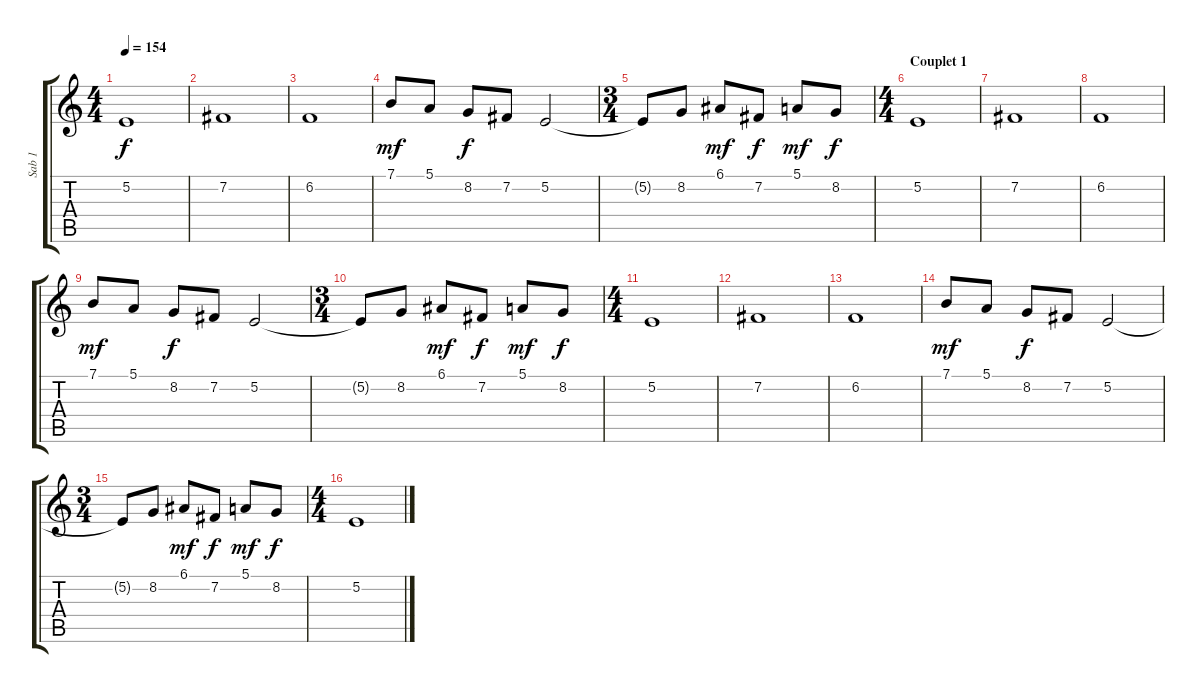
\track ("Sab 1" "Sab 1") {instrument stringensemble1}
\staff {score tabs}
\tuning (E4 B3 G3 D3 A2 E2) {hide}
\ts (4 4)
\tempo 154
\clef g2
\ks c
5.2.1{dy f} |
7.2.1 |
6.2.1 |
7.1.8{dy mf} 5.1.8 8.2.8{dy f} 7.2.8 5.2.2 |
\ts (3 4)
5.2{t}.8 8.2.8 6.1.8{dy mf} 7.2.8{dy f} 5.1.8{dy mf} 8.2.8{dy f} |
\ts (4 4)
\section ("" "Couplet 1")
5.2.1 |
7.2.1 |
6.2.1 |
7.1.8{dy mf} 5.1.8 8.2.8{dy f} 7.2.8 5.2.2 |
\ts (3 4)
5.2{t}.8 8.2.8 6.1.8{dy mf} 7.2.8{dy f} 5.1.8{dy mf} 8.2.8{dy f} |
\ts (4 4)
5.2.1 |
7.2.1 |
6.2.1 |
7.1.8{dy mf} 5.1.8 8.2.8{dy f} 7.2.8 5.2.2 |
\ts (3 4)
5.2{t}.8 8.2.8 6.1.8{dy mf} 7.2.8{dy f} 5.1.8{dy mf} 8.2.8{dy f} |
\ts (4 4)
5.2.1
